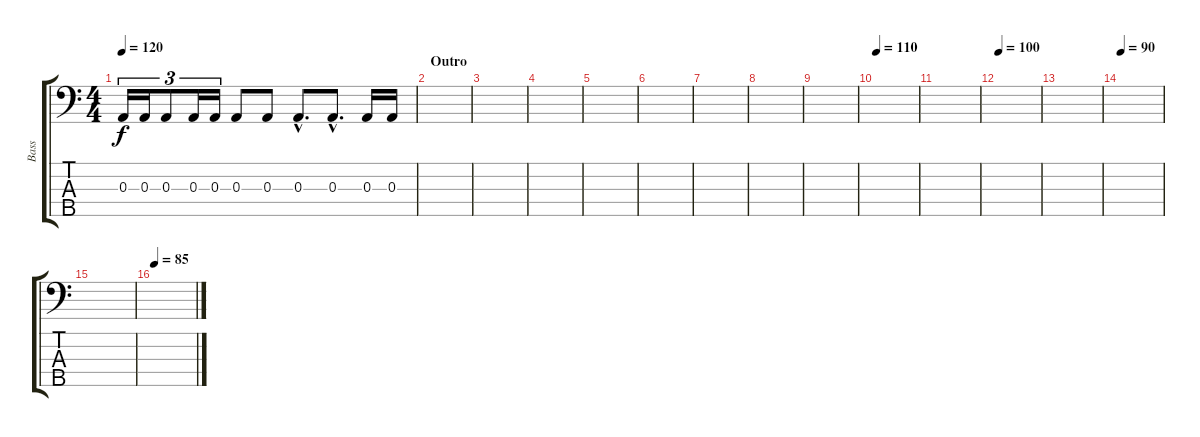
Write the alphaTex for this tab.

\track ("Bass" "Bass") {instrument electricbassfinger}
\staff {score tabs}
\tuning (G2 D2 A1 E1 B0) {hide}
\ts (4 4)
\tempo 120
\clef f4
\ks c
0.3.16{tu (3 2) dy f} 0.3.16{tu (3 2)} 0.3.8{tu (3 2)} 0.3.16{tu (3 2)} 0.3.16{tu (3 2)} 0.3.8 0.3.8 0.3{hac}.8{d} 0.3{hac}.8{d} 0.3.16 0.3.16 |
\section ("" "Outro")
|
|
|
|
|
|
|
|
\tempo 110
|
|
\tempo 100
|
|
\tempo 90
|
|
\tempo 85
